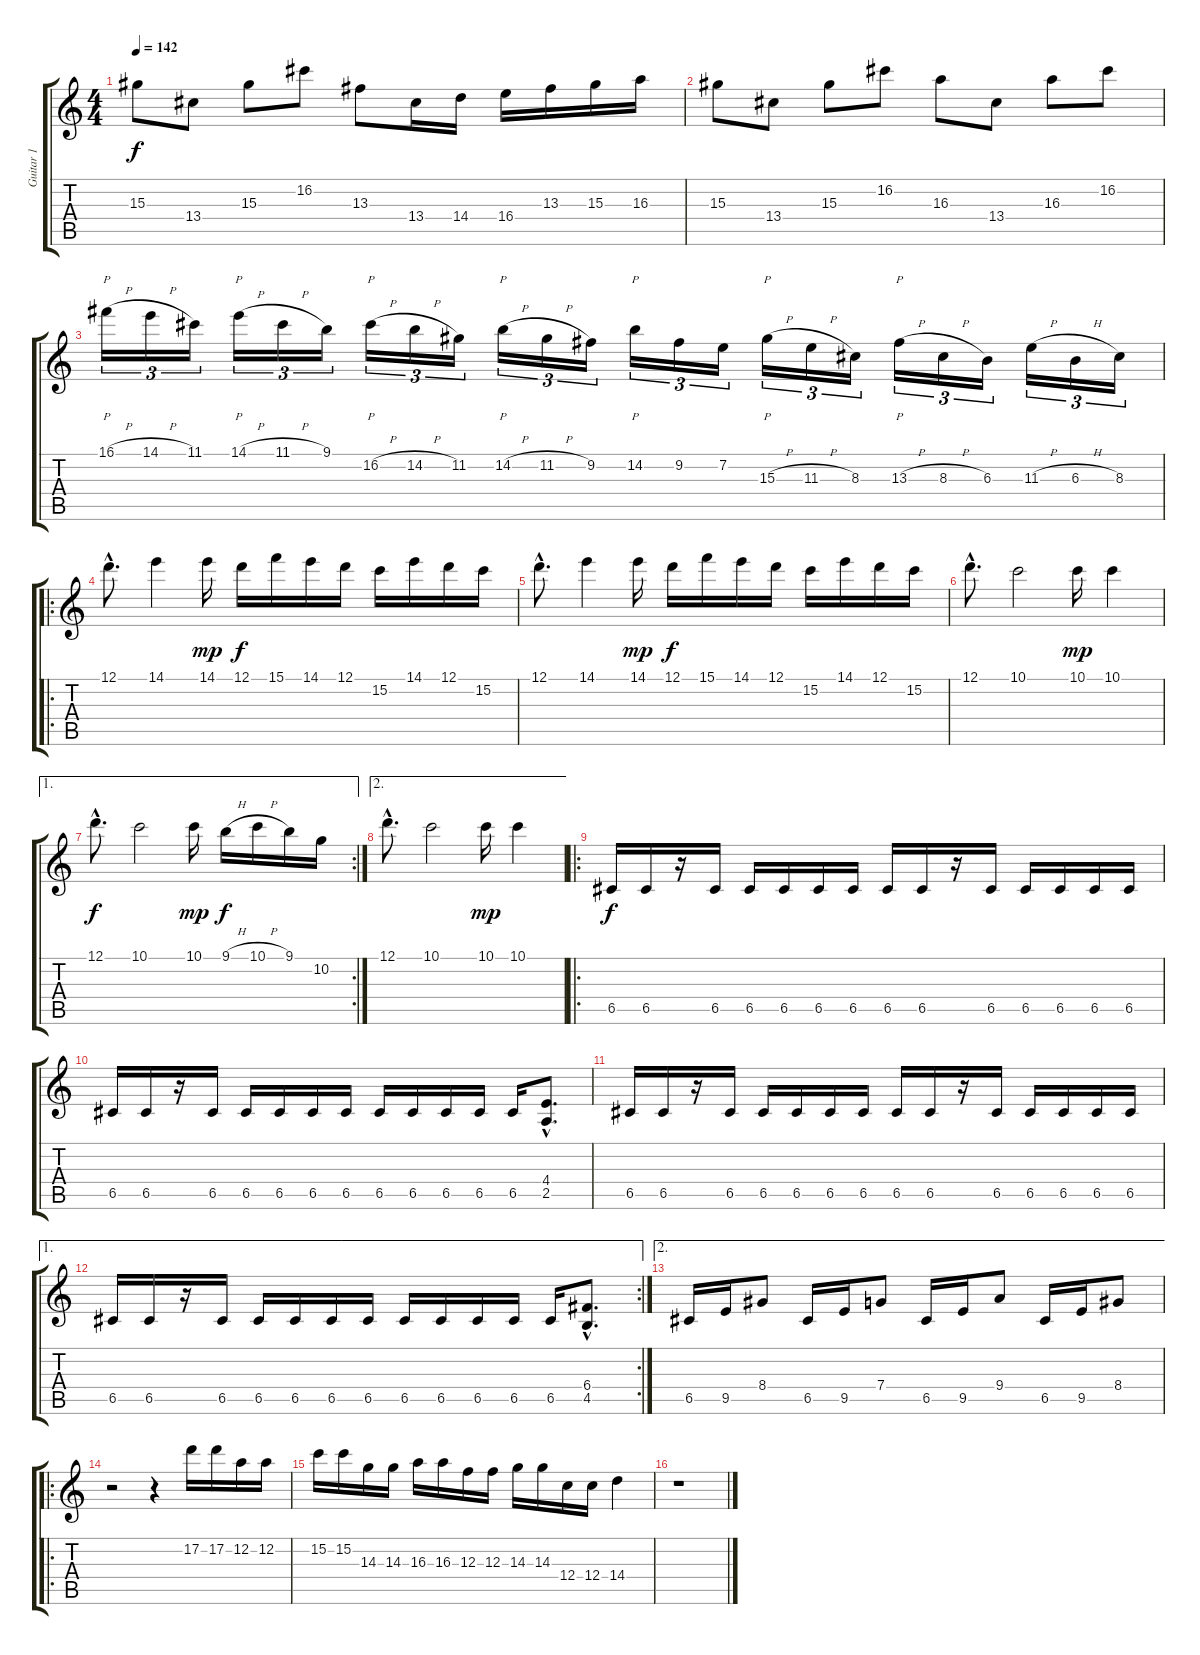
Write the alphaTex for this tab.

\track ("Guitar 1" "Guitar 1") {instrument overdrivenguitar}
\staff {score tabs}
\tuning (D4 A3 F3 C3 G2 D2) {hide}
\ts (4 4)
\tempo 142
\clef g2
\ks c
15.3.8{dy f} 13.4.8 15.3.8 16.2.8 13.3.8 13.4.16 14.4.16 16.4.16 13.3.16 15.3.16 16.3.16 |
15.3.8 13.4.8 15.3.8 16.2.8 16.3.8 13.4.8 16.3.8 16.2.8 |
16.1{h}.16{p tu (3 2)} 14.1{h}.16{tu (3 2)} 11.1.16{tu (3 2)} 14.1{h}.16{p tu (3 2)} 11.1{h}.16{tu (3 2)} 9.1.16{tu (3 2)} 16.2{h}.16{p tu (3 2)} 14.2{h}.16{tu (3 2)} 11.2.16{tu (3 2)} 14.2{h}.16{p tu (3 2)} 11.2{h}.16{tu (3 2)} 9.2.16{tu (3 2)} 14.2.16{p tu (3 2)} 9.2.16{tu (3 2)} 7.2.16{tu (3 2)} 15.3{h}.16{p tu (3 2)} 11.3{h}.16{tu (3 2)} 8.3.16{tu (3 2)} 13.3{h}.16{p tu (3 2)} 8.3{h}.16{tu (3 2)} 6.3.16{tu (3 2)} 11.3{h}.16{tu (3 2)} 6.3{h}.16{tu (3 2)} 8.3.16{tu (3 2)} |
\ro
12.1{hac}.8{d} 14.1.4 14.1.16{dy mp} 12.1.16{dy f} 15.1.16 14.1.16 12.1.16 15.2.16 14.1.16 12.1.16 15.2.16 |
12.1{hac}.8{d} 14.1.4 14.1.16{dy mp} 12.1.16{dy f} 15.1.16 14.1.16 12.1.16 15.2.16 14.1.16 12.1.16 15.2.16 |
12.1{hac}.8{d} 10.1.2 10.1.16{dy mp} 10.1.4 |
\ae 1
\rc 2
12.1{hac}.8{d dy f} 10.1.2 10.1.16{dy mp} 9.1{h}.16{dy f} 10.1{h}.16 9.1.16 10.2.16 |
\ae 2
12.1{hac}.8{d} 10.1.2 10.1.16{dy mp} 10.1.4 |
\ro
6.5.16{dy f} 6.5.16 r.16 6.5.16 6.5.16 6.5.16 6.5.16 6.5.16 6.5.16 6.5.16 r.16 6.5.16 6.5.16 6.5.16 6.5.16 6.5.16 |
6.5.16 6.5.16 r.16 6.5.16 6.5.16 6.5.16 6.5.16 6.5.16 6.5.16 6.5.16 6.5.16 6.5.16 6.5.16 (4.4{hac} 2.5{hac}).8{d} |
6.5.16 6.5.16 r.16 6.5.16 6.5.16 6.5.16 6.5.16 6.5.16 6.5.16 6.5.16 r.16 6.5.16 6.5.16 6.5.16 6.5.16 6.5.16 |
\ae 1
\rc 2
6.5.16 6.5.16 r.16 6.5.16 6.5.16 6.5.16 6.5.16 6.5.16 6.5.16 6.5.16 6.5.16 6.5.16 6.5.16 (6.4{hac} 4.5{hac}).8{d} |
\ae 2
6.5.16 9.5.16 8.4.8 6.5.16 9.5.16 7.4.8 6.5.16 9.5.16 9.4.8 6.5.16 9.5.16 8.4.8 |
\ro
r.2 r.4 17.2.16 17.2.16 12.2.16 12.2.16 |
15.2.16 15.2.16 14.3.16 14.3.16 16.3.16 16.3.16 12.3.16 12.3.16 14.3.16 14.3.16 12.4.16 12.4.16 14.4.4 |
r.1
